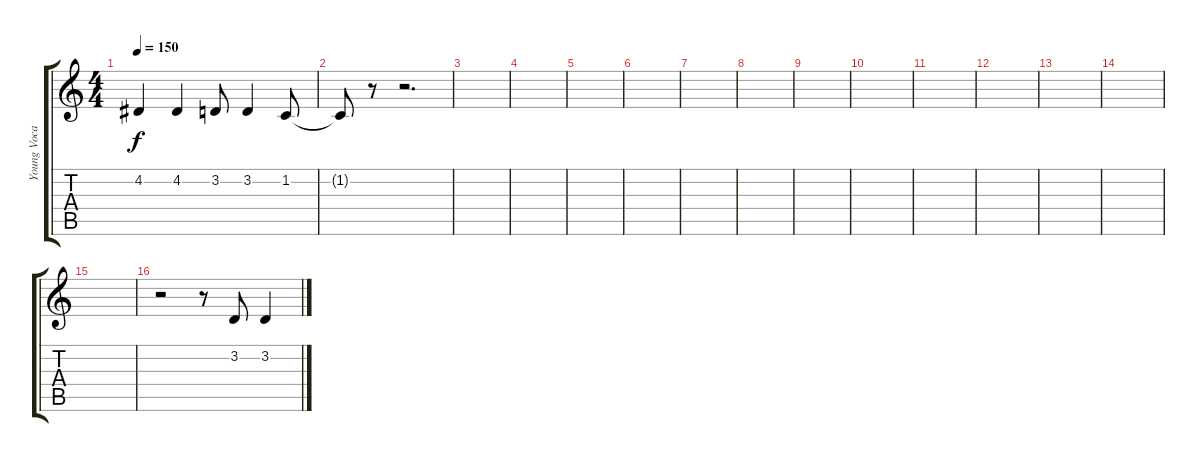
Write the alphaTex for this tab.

\track ("Young Vocals" "Young Voca") {instrument clarinet}
\staff {score tabs}
\tuning (E4 B3 G3 D3 A2 E2) {hide}
\ts (4 4)
\tempo 150
\clef g2
\ks c
4.2.4{dy f} 4.2.4 3.2.8 3.2.4 1.2.8 |
1.2{t}.8 r.8 r.2{d} |
|
|
|
|
|
|
|
|
|
|
|
|
|
r.2 r.8 3.2.8 3.2.4
